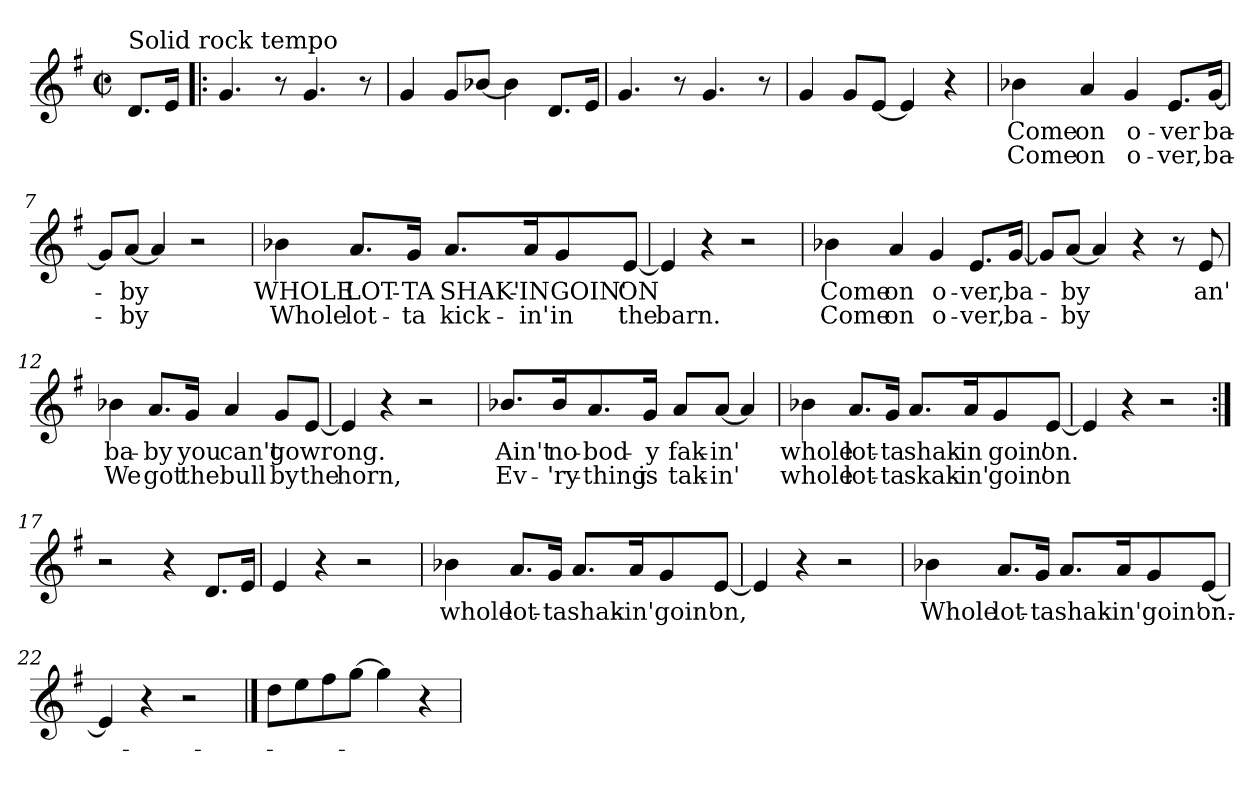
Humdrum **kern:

**kern	**text	**text
*part1	*part1	*part1
*staff1	*staff1	*staff1
*clefG2	*	*
*k[f#]	*	*
*G:	*	*
*M2/2	*	*
*met(c|)	*	*
=1	=1	=1
!LO:TX:a:t=Solid rock tempo	!	!
8.d/L	.	.
16e/Jk	.	.
=2!|:	=2!|:	=2!|:
4.g/	.	.
8r	.	.
4.g/	.	.
8r	.	.
=3	=3	=3
4g/	.	.
8g/L	.	.
[8b-X/J	.	.
4b-\]	.	.
8.d/L	.	.
16e/Jk	.	.
=4	=4	=4
4.g/	.	.
8r	.	.
4.g/	.	.
8r	.	.
!!LO:LB:g=z
=5	=5	=5
4g/	.	.
8g/L	.	.
[8e/J	.	.
4e/]	.	.
4r	.	.
=6	=6	=6
4b-X\	Come	Come
4a/	on	on
4g/	o-	o-
8.e/L	-ver	-ver,
[16g/Jk	ba-	ba-
=7	=7	=7
8g/L]	.	.
[8a/J	-by	-by
4a/]	.	.
2r	.	.
=8	=8	=8
4b-X\	WHOLE	Whole
8.a/L	LOT-	lot-
16g/Jk	-TA	-ta
8.a/L	SHAK'-	kick-
16a/K	-IN	-in'
8g/	GOIN'	in
[8e/J	ON	the
!!LO:LB:g=z
=9	=9	=9
4e/]	.	barn.
4r	.	.
2r	.	.
=10	=10	=10
4b-X\	Come	Come
4a/	on	on
4g/	o-	o-
8.e/L	-ver,	-ver,
[16g/Jk	ba-	ba-
=11	=11	=11
8g/L]	.	.
[8a/J	-by	-by
4a/]	.	.
4r	.	.
8r	.	.
8e/	an'	.
=12	=12	=12
4b-X\	ba-	We
8.a/L	-by	got
16g/Jk	you	the
4a/	can't	bull
8g/L	go	by
[8e/J	wrong.	the
!!LO:LB:g=z
=13	=13	=13
4e/]	.	horn,
4r	.	.
2r	.	.
=14	=14	=14
8.b-X/L	Ain't	Ev-
16b-/K	no-	-'ry-
8.a/	-bod-	-thing
16g/Jk	-y	is
8a/L	fak-	tak-
[8a/J	-in'	-in'
4a/]	.	.
=15	=15	=15
4b-X\	whole	whole
8.a/L	lot-	lot-
16g/Jk	-ta	-ta
8.a/L	shak-	skak-
16a/K	-in	-in'
8g/	goin'	goin'
[8e/J	on.	on
=16	=16	=16
4e/]	.	.
4r	.	.
2r	.	.
!!LO:LB:g=z
=17:|!	=17:|!	=17:|!
2r	.	.
4r	.	.
8.d/L	.	.
16e/Jk	.	.
=18	=18	=18
4e/	.	.
4r	.	.
2r	.	.
=19	=19	=19
4b-X\	whole	.
8.a/L	lot-	.
16g/Jk	-ta	.
8.a/L	shak-	.
16a/K	-in'	.
8g/	goin'	.
[8e/J	on,	.
=20	=20	=20
4e/]	.	.
4r	.	.
2r	.	.
!!LO:LB:g=z
=21	=21	=21
4b-X\	Whole	.
8.a/L	lot-	.
16g/Jk	-ta	.
8.a/L	shak-	.
16a/K	-in'	.
8g/	goin'	.
[8e/J	on.-	.
=22	=22	=22
4e/]	.	.
4r	.	.
2r	.	.
==23	==23	==23
8dd\L	.	.
8ee\	.	.
8ff#\	.	.
[8gg\J	.	.
4gg\]	.	.
4r	.	.
=	=	=
*-	*-	*-
